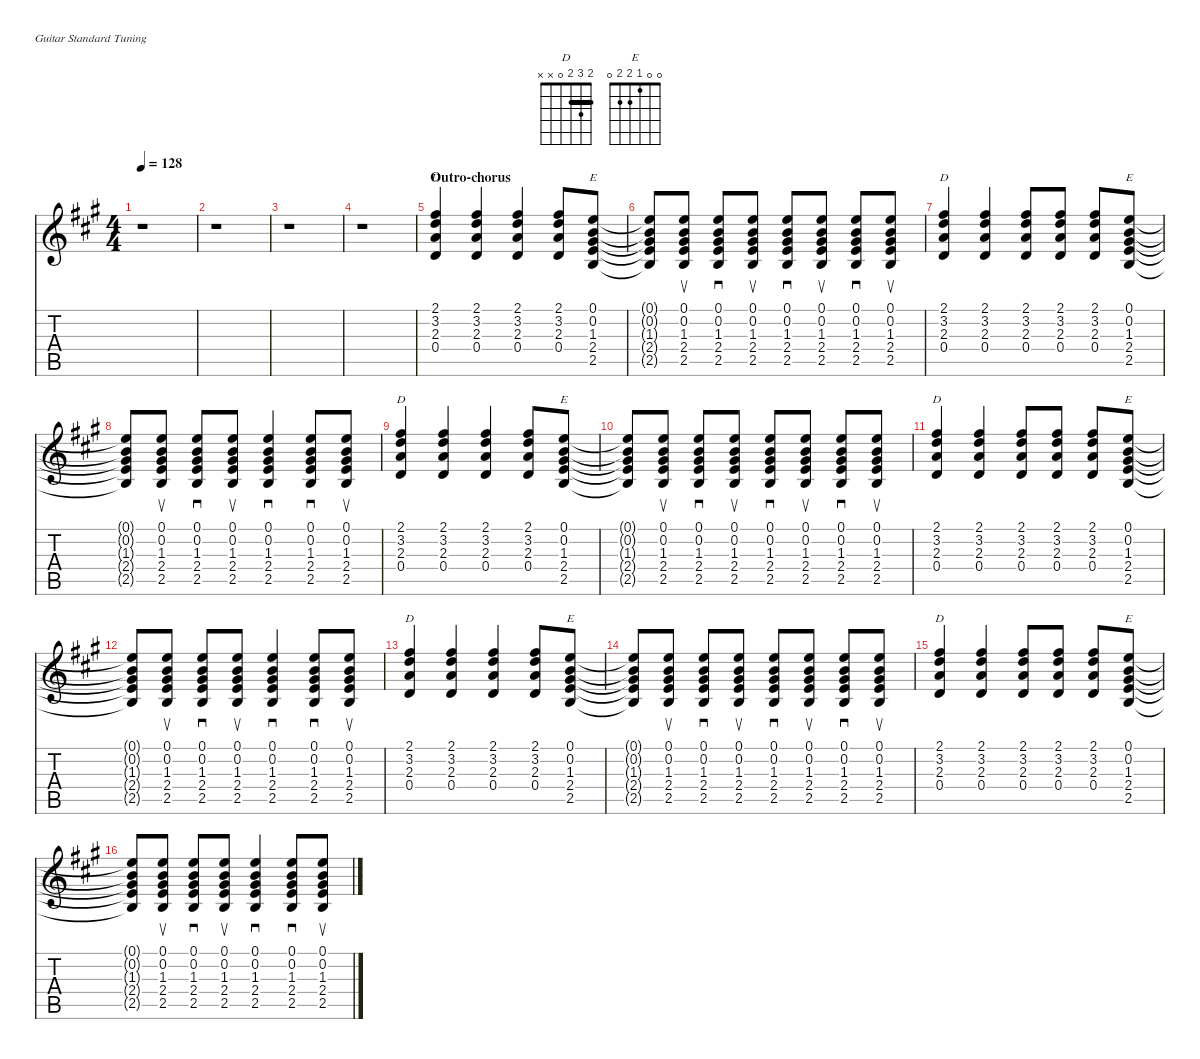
\defaultSystemsLayout 4
\hideDynamics
\bracketExtendMode nobrackets
\singleTrackTrackNamePolicy hidden
\multiTrackTrackNamePolicy hidden
\firstSystemTrackNameMode fullname
\firstSystemTrackNameOrientation horizontal
\otherSystemsTrackNameOrientation horizontal
\track ("Steel Guitar" "S-Gt") {defaultSystemsLayout 4 instrument acousticguitarsteel}
\staff {score tabs}
\tuning (E4 B3 G3 D3 A2 E2)
\chord ("D" 2 3 2 0 x x) {showfingering false barre 2}
\chord ("E" 0 0 1 2 2 0) {showfingering false}
\ts (4 4)
\tempo 128
\clef g2
\ks a
r.1{dy f beam Down} |
r.1{beam Down} |
r.1{beam Down} |
r.1{beam Down} |
\section ("" "Outro-chorus")
(2.1{acc #} 3.2{acc forcenatural} 2.3{acc forcenatural} 0.4{acc forcenatural}).4{ch "D" beam Up} (2.1{acc #} 3.2{acc forcenatural} 2.3{acc forcenatural} 0.4{acc forcenatural}).4{beam Up} (2.1{acc #} 3.2{acc forcenatural} 2.3{acc forcenatural} 0.4{acc forcenatural}).4{beam Up} (2.1{acc #} 3.2{acc forcenatural} 2.3{acc forcenatural} 0.4{acc forcenatural}).8{beam Up} (0.1{acc forcenatural} 0.2{acc forcenatural} 1.3{acc #} 2.4{acc forcenatural} 2.5{acc forcenatural}).8{ch "E" beam Up} |
(2.5{t acc forcenatural} 2.4{t acc forcenatural} 1.3{t acc #} 0.2{t acc forcenatural} 0.1{t acc forcenatural}).8{beam Up} (0.1{acc forcenatural} 0.2{acc forcenatural} 1.3{acc #} 2.4{acc forcenatural} 2.5{acc forcenatural}).8{su beam Up} (0.1{acc forcenatural} 0.2{acc forcenatural} 1.3{acc #} 2.4{acc forcenatural} 2.5{acc forcenatural}).8{sd beam Up} (0.1{acc forcenatural} 0.2{acc forcenatural} 1.3{acc #} 2.4{acc forcenatural} 2.5{acc forcenatural}).8{su beam Up} (0.1{acc forcenatural} 0.2{acc forcenatural} 1.3{acc #} 2.4{acc forcenatural} 2.5{acc forcenatural}).8{sd beam Up} (0.1{acc forcenatural} 0.2{acc forcenatural} 1.3{acc #} 2.4{acc forcenatural} 2.5{acc forcenatural}).8{su beam Up} (0.1{acc forcenatural} 0.2{acc forcenatural} 1.3{acc #} 2.4{acc forcenatural} 2.5{acc forcenatural}).8{sd beam Up} (0.1{acc forcenatural} 0.2{acc forcenatural} 1.3{acc #} 2.4{acc forcenatural} 2.5{acc forcenatural}).8{su beam Up} |
(2.1{acc #} 3.2{acc forcenatural} 2.3{acc forcenatural} 0.4{acc forcenatural}).4{ch "D" beam Up} (2.1{acc #} 3.2{acc forcenatural} 2.3{acc forcenatural} 0.4{acc forcenatural}).4{beam Up} (2.1{acc #} 3.2{acc forcenatural} 2.3{acc forcenatural} 0.4{acc forcenatural}).8{beam Up} (2.1{acc #} 3.2{acc forcenatural} 2.3{acc forcenatural} 0.4{acc forcenatural}).8{beam Up} (2.1{acc #} 3.2{acc forcenatural} 2.3{acc forcenatural} 0.4{acc forcenatural}).8{beam Up} (0.1{acc forcenatural} 0.2{acc forcenatural} 1.3{acc #} 2.4{acc forcenatural} 2.5{acc forcenatural}).8{ch "E" beam Up} |
(2.5{t acc forcenatural} 2.4{t acc forcenatural} 1.3{t acc #} 0.2{t acc forcenatural} 0.1{t acc forcenatural}).8{beam Up} (0.1{acc forcenatural} 0.2{acc forcenatural} 1.3{acc #} 2.4{acc forcenatural} 2.5{acc forcenatural}).8{su beam Up} (0.1{acc forcenatural} 0.2{acc forcenatural} 1.3{acc #} 2.4{acc forcenatural} 2.5{acc forcenatural}).8{sd beam Up} (0.1{acc forcenatural} 0.2{acc forcenatural} 1.3{acc #} 2.4{acc forcenatural} 2.5{acc forcenatural}).8{su beam Up} (0.1{acc forcenatural} 0.2{acc forcenatural} 1.3{acc #} 2.4{acc forcenatural} 2.5{acc forcenatural}).4{sd beam Up} (0.1{acc forcenatural} 0.2{acc forcenatural} 1.3{acc #} 2.4{acc forcenatural} 2.5{acc forcenatural}).8{sd beam Up} (0.1{acc forcenatural} 0.2{acc forcenatural} 1.3{acc #} 2.4{acc forcenatural} 2.5{acc forcenatural}).8{su beam Up} |
(2.1{acc #} 3.2{acc forcenatural} 2.3{acc forcenatural} 0.4{acc forcenatural}).4{ch "D" beam Up} (2.1{acc #} 3.2{acc forcenatural} 2.3{acc forcenatural} 0.4{acc forcenatural}).4{beam Up} (2.1{acc #} 3.2{acc forcenatural} 2.3{acc forcenatural} 0.4{acc forcenatural}).4{beam Up} (2.1{acc #} 3.2{acc forcenatural} 2.3{acc forcenatural} 0.4{acc forcenatural}).8{beam Up} (0.1{acc forcenatural} 0.2{acc forcenatural} 1.3{acc #} 2.4{acc forcenatural} 2.5{acc forcenatural}).8{ch "E" beam Up} |
(2.5{t acc forcenatural} 2.4{t acc forcenatural} 1.3{t acc #} 0.2{t acc forcenatural} 0.1{t acc forcenatural}).8{beam Up} (0.1{acc forcenatural} 0.2{acc forcenatural} 1.3{acc #} 2.4{acc forcenatural} 2.5{acc forcenatural}).8{su beam Up} (0.1{acc forcenatural} 0.2{acc forcenatural} 1.3{acc #} 2.4{acc forcenatural} 2.5{acc forcenatural}).8{sd beam Up} (0.1{acc forcenatural} 0.2{acc forcenatural} 1.3{acc #} 2.4{acc forcenatural} 2.5{acc forcenatural}).8{su beam Up} (0.1{acc forcenatural} 0.2{acc forcenatural} 1.3{acc #} 2.4{acc forcenatural} 2.5{acc forcenatural}).8{sd beam Up} (0.1{acc forcenatural} 0.2{acc forcenatural} 1.3{acc #} 2.4{acc forcenatural} 2.5{acc forcenatural}).8{su beam Up} (0.1{acc forcenatural} 0.2{acc forcenatural} 1.3{acc #} 2.4{acc forcenatural} 2.5{acc forcenatural}).8{sd beam Up} (0.1{acc forcenatural} 0.2{acc forcenatural} 1.3{acc #} 2.4{acc forcenatural} 2.5{acc forcenatural}).8{su beam Up} |
(2.1{acc #} 3.2{acc forcenatural} 2.3{acc forcenatural} 0.4{acc forcenatural}).4{ch "D" beam Up} (2.1{acc #} 3.2{acc forcenatural} 2.3{acc forcenatural} 0.4{acc forcenatural}).4{beam Up} (2.1{acc #} 3.2{acc forcenatural} 2.3{acc forcenatural} 0.4{acc forcenatural}).8{beam Up} (2.1{acc #} 3.2{acc forcenatural} 2.3{acc forcenatural} 0.4{acc forcenatural}).8{beam Up} (2.1{acc #} 3.2{acc forcenatural} 2.3{acc forcenatural} 0.4{acc forcenatural}).8{beam Up} (0.1{acc forcenatural} 0.2{acc forcenatural} 1.3{acc #} 2.4{acc forcenatural} 2.5{acc forcenatural}).8{ch "E" beam Up} |
(2.5{t acc forcenatural} 2.4{t acc forcenatural} 1.3{t acc #} 0.2{t acc forcenatural} 0.1{t acc forcenatural}).8{beam Up} (0.1{acc forcenatural} 0.2{acc forcenatural} 1.3{acc #} 2.4{acc forcenatural} 2.5{acc forcenatural}).8{su beam Up} (0.1{acc forcenatural} 0.2{acc forcenatural} 1.3{acc #} 2.4{acc forcenatural} 2.5{acc forcenatural}).8{sd beam Up} (0.1{acc forcenatural} 0.2{acc forcenatural} 1.3{acc #} 2.4{acc forcenatural} 2.5{acc forcenatural}).8{su beam Up} (0.1{acc forcenatural} 0.2{acc forcenatural} 1.3{acc #} 2.4{acc forcenatural} 2.5{acc forcenatural}).4{sd beam Up} (0.1{acc forcenatural} 0.2{acc forcenatural} 1.3{acc #} 2.4{acc forcenatural} 2.5{acc forcenatural}).8{sd beam Up} (0.1{acc forcenatural} 0.2{acc forcenatural} 1.3{acc #} 2.4{acc forcenatural} 2.5{acc forcenatural}).8{su beam Up} |
(2.1{acc #} 3.2{acc forcenatural} 2.3{acc forcenatural} 0.4{acc forcenatural}).4{ch "D" beam Up} (2.1{acc #} 3.2{acc forcenatural} 2.3{acc forcenatural} 0.4{acc forcenatural}).4{beam Up} (2.1{acc #} 3.2{acc forcenatural} 2.3{acc forcenatural} 0.4{acc forcenatural}).4{beam Up} (2.1{acc #} 3.2{acc forcenatural} 2.3{acc forcenatural} 0.4{acc forcenatural}).8{beam Up} (0.1{acc forcenatural} 0.2{acc forcenatural} 1.3{acc #} 2.4{acc forcenatural} 2.5{acc forcenatural}).8{ch "E" beam Up} |
(2.5{t acc forcenatural} 2.4{t acc forcenatural} 1.3{t acc #} 0.2{t acc forcenatural} 0.1{t acc forcenatural}).8{beam Up} (0.1{acc forcenatural} 0.2{acc forcenatural} 1.3{acc #} 2.4{acc forcenatural} 2.5{acc forcenatural}).8{su beam Up} (0.1{acc forcenatural} 0.2{acc forcenatural} 1.3{acc #} 2.4{acc forcenatural} 2.5{acc forcenatural}).8{sd beam Up} (0.1{acc forcenatural} 0.2{acc forcenatural} 1.3{acc #} 2.4{acc forcenatural} 2.5{acc forcenatural}).8{su beam Up} (0.1{acc forcenatural} 0.2{acc forcenatural} 1.3{acc #} 2.4{acc forcenatural} 2.5{acc forcenatural}).8{sd beam Up} (0.1{acc forcenatural} 0.2{acc forcenatural} 1.3{acc #} 2.4{acc forcenatural} 2.5{acc forcenatural}).8{su beam Up} (0.1{acc forcenatural} 0.2{acc forcenatural} 1.3{acc #} 2.4{acc forcenatural} 2.5{acc forcenatural}).8{sd beam Up} (0.1{acc forcenatural} 0.2{acc forcenatural} 1.3{acc #} 2.4{acc forcenatural} 2.5{acc forcenatural}).8{su beam Up} |
(2.1{acc #} 3.2{acc forcenatural} 2.3{acc forcenatural} 0.4{acc forcenatural}).4{ch "D" beam Up} (2.1{acc #} 3.2{acc forcenatural} 2.3{acc forcenatural} 0.4{acc forcenatural}).4{beam Up} (2.1{acc #} 3.2{acc forcenatural} 2.3{acc forcenatural} 0.4{acc forcenatural}).8{beam Up} (2.1{acc #} 3.2{acc forcenatural} 2.3{acc forcenatural} 0.4{acc forcenatural}).8{beam Up} (2.1{acc #} 3.2{acc forcenatural} 2.3{acc forcenatural} 0.4{acc forcenatural}).8{beam Up} (0.1{acc forcenatural} 0.2{acc forcenatural} 1.3{acc #} 2.4{acc forcenatural} 2.5{acc forcenatural}).8{ch "E" beam Up} |
(2.5{t acc forcenatural} 2.4{t acc forcenatural} 1.3{t acc #} 0.2{t acc forcenatural} 0.1{t acc forcenatural}).8{beam Up} (0.1{acc forcenatural} 0.2{acc forcenatural} 1.3{acc #} 2.4{acc forcenatural} 2.5{acc forcenatural}).8{su beam Up} (0.1{acc forcenatural} 0.2{acc forcenatural} 1.3{acc #} 2.4{acc forcenatural} 2.5{acc forcenatural}).8{sd beam Up} (0.1{acc forcenatural} 0.2{acc forcenatural} 1.3{acc #} 2.4{acc forcenatural} 2.5{acc forcenatural}).8{su beam Up} (0.1{acc forcenatural} 0.2{acc forcenatural} 1.3{acc #} 2.4{acc forcenatural} 2.5{acc forcenatural}).4{sd beam Up} (0.1{acc forcenatural} 0.2{acc forcenatural} 1.3{acc #} 2.4{acc forcenatural} 2.5{acc forcenatural}).8{sd beam Up} (0.1{acc forcenatural} 0.2{acc forcenatural} 1.3{acc #} 2.4{acc forcenatural} 2.5{acc forcenatural}).8{su beam Up}
